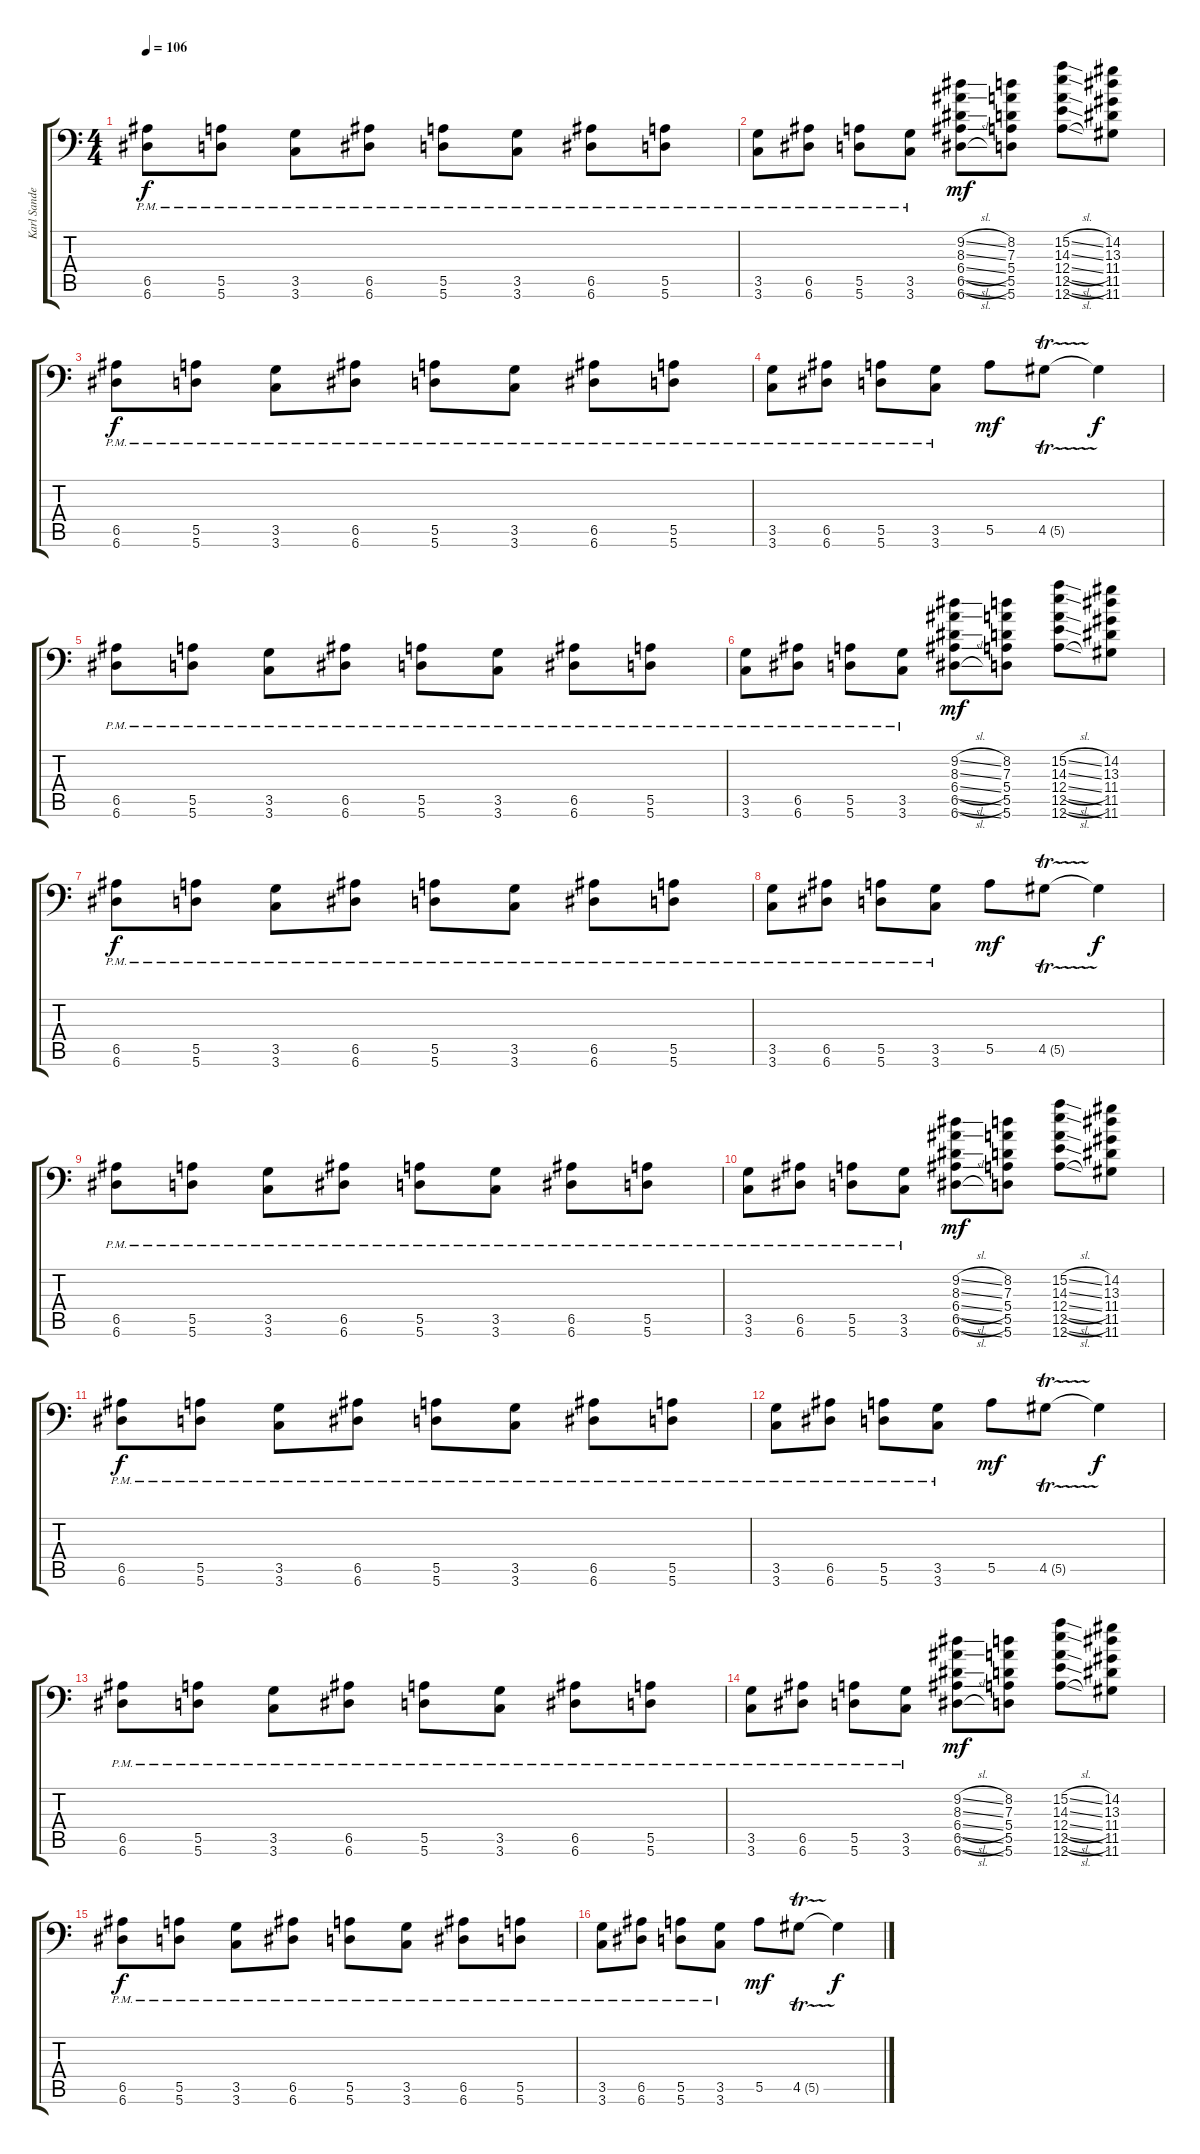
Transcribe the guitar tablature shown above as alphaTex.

\track ("Karl Sanders" "Karl Sande") {instrument overdrivenguitar}
\staff {score tabs}
\tuning (B3 Gb3 D3 A2 E2 A1) {hide}
\ts (4 4)
\tempo 106
\clef f4
\ks c
(6.5{pm} 6.6{pm}).8{dy f} (5.5{pm} 5.6{pm}).8 (3.5{pm} 3.6{pm}).8 (6.5{pm} 6.6{pm}).8 (5.5{pm} 5.6{pm}).8 (3.5{pm} 3.6{pm}).8 (6.5{pm} 6.6{pm}).8 (5.5{pm} 5.6{pm}).8 |
(3.5{pm} 3.6{pm}).8 (6.5{pm} 6.6{pm}).8 (5.5{pm} 5.6{pm}).8 (3.5{pm} 3.6{pm}).8 (9.2{sl} 8.3{sl} 6.4{sl} 6.5{sl} 6.6{sl}).8{dy mf} (8.2 7.3 5.4 5.5 5.6).8 (15.2{sl} 14.3{sl} 12.4{sl} 12.5{sl} 12.6{sl}).8 (14.2 13.3 11.4 11.5 11.6).8 |
(6.5{pm} 6.6{pm}).8{dy f} (5.5{pm} 5.6{pm}).8 (3.5{pm} 3.6{pm}).8 (6.5{pm} 6.6{pm}).8 (5.5{pm} 5.6{pm}).8 (3.5{pm} 3.6{pm}).8 (6.5{pm} 6.6{pm}).8 (5.5{pm} 5.6{pm}).8 |
(3.5{pm} 3.6{pm}).8 (6.5{pm} 6.6{pm}).8 (5.5{pm} 5.6{pm}).8 (3.5{pm} 3.6{pm}).8 5.5.8{dy mf} 4.5{tr (5 32)}.8 4.5{t}.4{dy f} |
(6.5{pm} 6.6{pm}).8 (5.5{pm} 5.6{pm}).8 (3.5{pm} 3.6{pm}).8 (6.5{pm} 6.6{pm}).8 (5.5{pm} 5.6{pm}).8 (3.5{pm} 3.6{pm}).8 (6.5{pm} 6.6{pm}).8 (5.5{pm} 5.6{pm}).8 |
(3.5{pm} 3.6{pm}).8 (6.5{pm} 6.6{pm}).8 (5.5{pm} 5.6{pm}).8 (3.5{pm} 3.6{pm}).8 (9.2{sl} 8.3{sl} 6.4{sl} 6.5{sl} 6.6{sl}).8{dy mf} (8.2 7.3 5.4 5.5 5.6).8 (15.2{sl} 14.3{sl} 12.4{sl} 12.5{sl} 12.6{sl}).8 (14.2 13.3 11.4 11.5 11.6).8 |
(6.5{pm} 6.6{pm}).8{dy f} (5.5{pm} 5.6{pm}).8 (3.5{pm} 3.6{pm}).8 (6.5{pm} 6.6{pm}).8 (5.5{pm} 5.6{pm}).8 (3.5{pm} 3.6{pm}).8 (6.5{pm} 6.6{pm}).8 (5.5{pm} 5.6{pm}).8 |
(3.5{pm} 3.6{pm}).8 (6.5{pm} 6.6{pm}).8 (5.5{pm} 5.6{pm}).8 (3.5{pm} 3.6{pm}).8 5.5.8{dy mf} 4.5{tr (5 32)}.8 4.5{t}.4{dy f} |
(6.5{pm} 6.6{pm}).8 (5.5{pm} 5.6{pm}).8 (3.5{pm} 3.6{pm}).8 (6.5{pm} 6.6{pm}).8 (5.5{pm} 5.6{pm}).8 (3.5{pm} 3.6{pm}).8 (6.5{pm} 6.6{pm}).8 (5.5{pm} 5.6{pm}).8 |
(3.5{pm} 3.6{pm}).8 (6.5{pm} 6.6{pm}).8 (5.5{pm} 5.6{pm}).8 (3.5{pm} 3.6{pm}).8 (9.2{sl} 8.3{sl} 6.4{sl} 6.5{sl} 6.6{sl}).8{dy mf} (8.2 7.3 5.4 5.5 5.6).8 (15.2{sl} 14.3{sl} 12.4{sl} 12.5{sl} 12.6{sl}).8 (14.2 13.3 11.4 11.5 11.6).8 |
(6.5{pm} 6.6{pm}).8{dy f} (5.5{pm} 5.6{pm}).8 (3.5{pm} 3.6{pm}).8 (6.5{pm} 6.6{pm}).8 (5.5{pm} 5.6{pm}).8 (3.5{pm} 3.6{pm}).8 (6.5{pm} 6.6{pm}).8 (5.5{pm} 5.6{pm}).8 |
(3.5{pm} 3.6{pm}).8 (6.5{pm} 6.6{pm}).8 (5.5{pm} 5.6{pm}).8 (3.5{pm} 3.6{pm}).8 5.5.8{dy mf} 4.5{tr (5 32)}.8 4.5{t}.4{dy f} |
(6.5{pm} 6.6{pm}).8 (5.5{pm} 5.6{pm}).8 (3.5{pm} 3.6{pm}).8 (6.5{pm} 6.6{pm}).8 (5.5{pm} 5.6{pm}).8 (3.5{pm} 3.6{pm}).8 (6.5{pm} 6.6{pm}).8 (5.5{pm} 5.6{pm}).8 |
(3.5{pm} 3.6{pm}).8 (6.5{pm} 6.6{pm}).8 (5.5{pm} 5.6{pm}).8 (3.5{pm} 3.6{pm}).8 (9.2{sl} 8.3{sl} 6.4{sl} 6.5{sl} 6.6{sl}).8{dy mf} (8.2 7.3 5.4 5.5 5.6).8 (15.2{sl} 14.3{sl} 12.4{sl} 12.5{sl} 12.6{sl}).8 (14.2 13.3 11.4 11.5 11.6).8 |
(6.5{pm} 6.6{pm}).8{dy f} (5.5{pm} 5.6{pm}).8 (3.5{pm} 3.6{pm}).8 (6.5{pm} 6.6{pm}).8 (5.5{pm} 5.6{pm}).8 (3.5{pm} 3.6{pm}).8 (6.5{pm} 6.6{pm}).8 (5.5{pm} 5.6{pm}).8 |
(3.5{pm} 3.6{pm}).8 (6.5{pm} 6.6{pm}).8 (5.5{pm} 5.6{pm}).8 (3.5{pm} 3.6{pm}).8 5.5.8{dy mf} 4.5{tr (5 32)}.8 4.5{t}.4{dy f}
